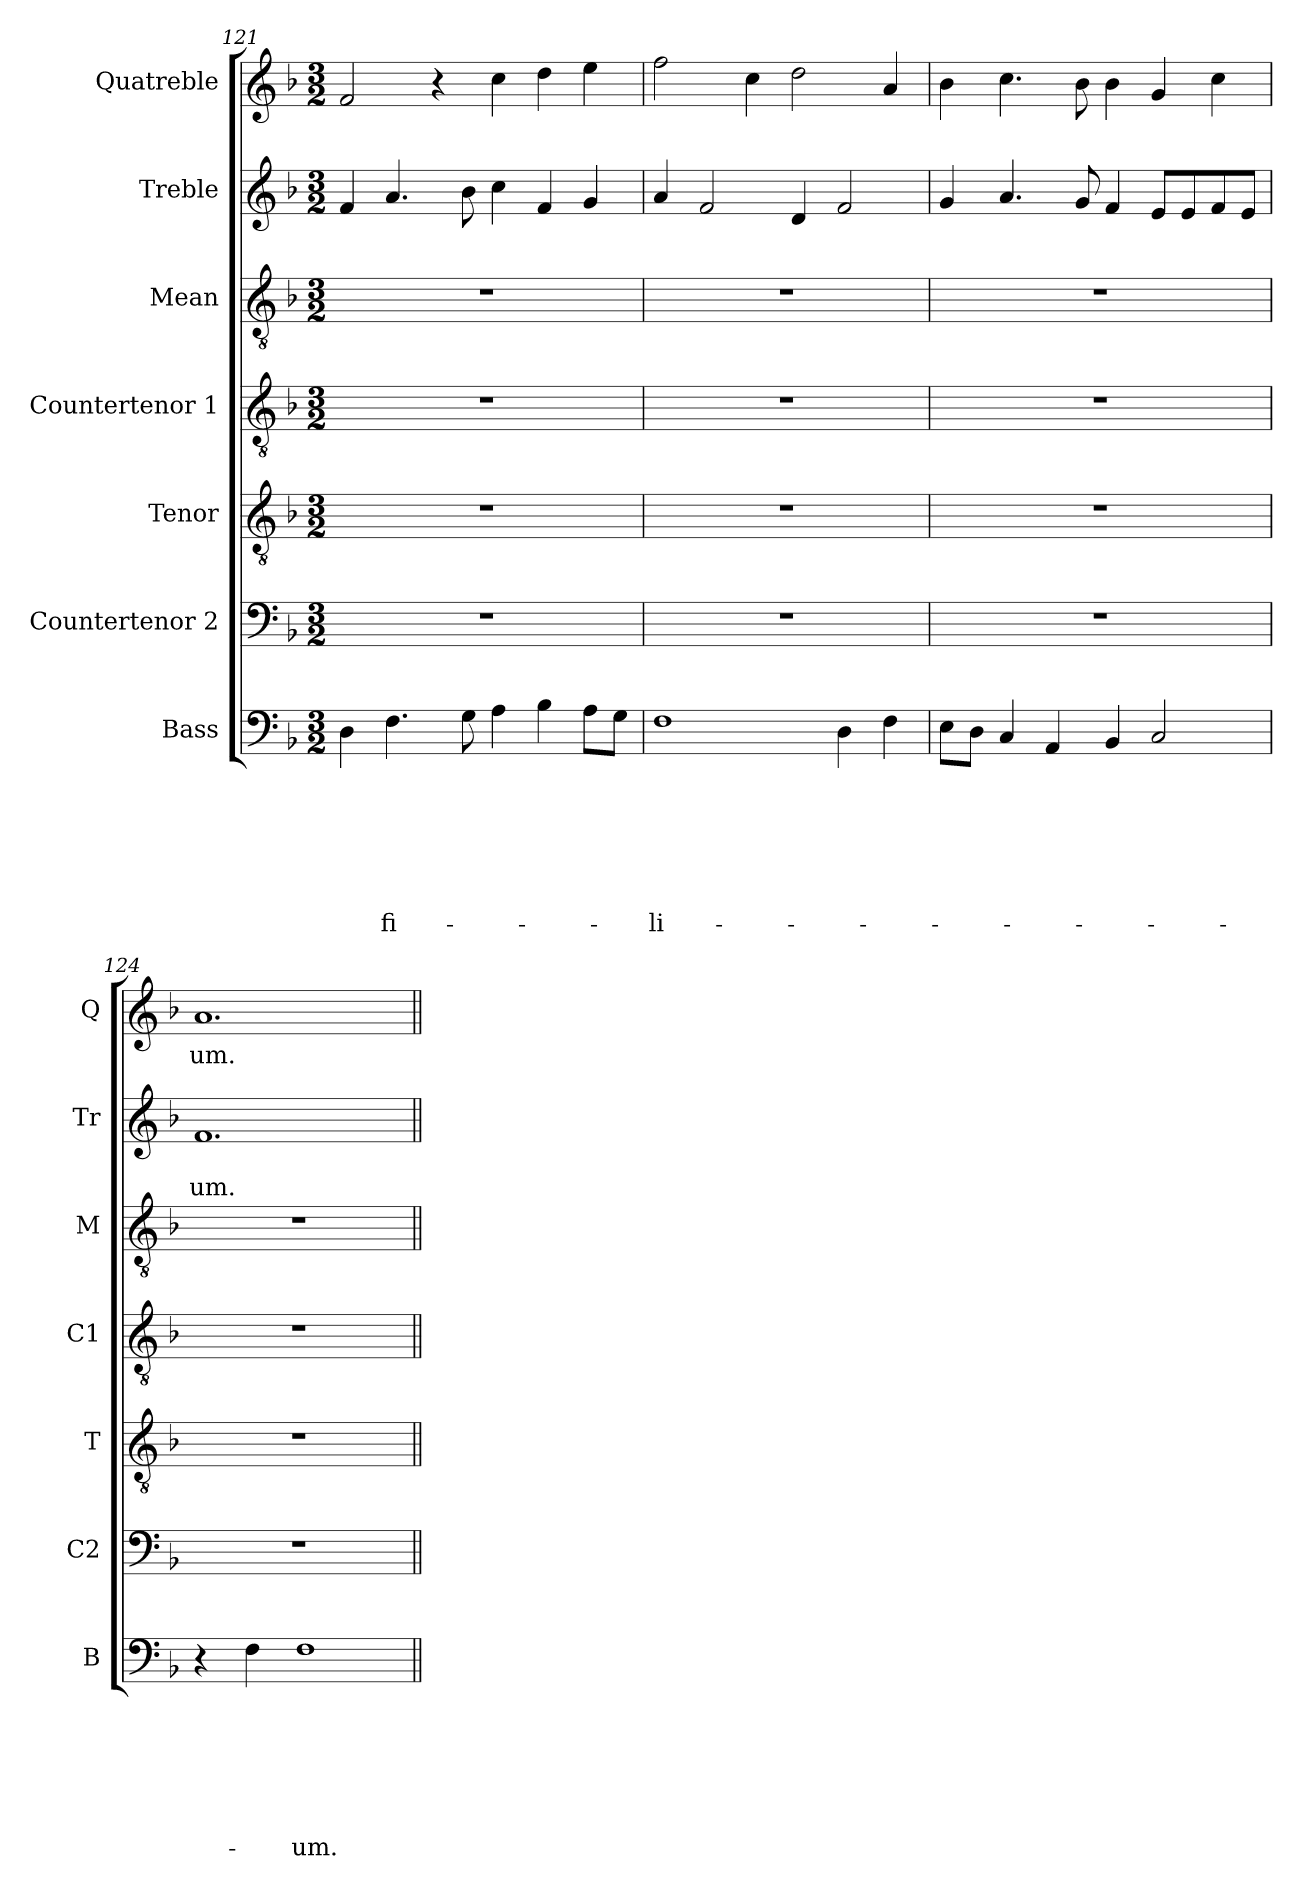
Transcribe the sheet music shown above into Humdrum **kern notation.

**kern	**text	**text	**text	**text	**text	**text	**text	**kern	**kern	**kern	**kern	**kern	**text	**text	**kern	**text
*part7	*part7	*part7	*part7	*part7	*part7	*part7	*part7	*part6	*part5	*part4	*part3	*part2	*part2	*part2	*part1	*part1
*staff7	*staff7	*staff7	*staff7	*staff7	*staff7	*staff7	*staff7	*staff6	*staff5	*staff4	*staff3	*staff2	*staff2	*staff2	*staff1	*staff1
*I"Bass	*	*	*	*	*	*	*	*I"Countertenor 2	*I"Tenor	*I"Countertenor 1	*I"Mean	*I"Treble	*	*	*I"Quatreble	*
*I'B	*	*	*	*	*	*	*	*I'C2	*I'T	*I'C1	*I'M	*I'Tr	*	*	*I'Q	*
*clefF4	*	*	*	*	*	*	*	*clefF4	*clefGv2	*clefGv2	*clefGv2	*clefG2	*	*	*clefG2	*
*k[b-]	*	*	*	*	*	*	*	*k[b-]	*k[b-]	*k[b-]	*k[b-]	*k[b-]	*	*	*k[b-]	*
*d:	*	*	*	*	*	*	*	*d:	*d:	*d:	*d:	*d:	*	*	*d:	*
*M3/2	*	*	*	*	*	*	*	*M3/2	*M3/2	*M3/2	*M3/2	*M3/2	*	*	*M3/2	*
=121	=121	=121	=121	=121	=121	=121	=121	=121	=121	=121	=121	=121	=121	=121	=121	=121
4D\	.	.	.	.	.	.	.	1.r	1.r	1.r	1.r	4f/	.	.	2f/	.
4.F\	.	.	.	.	.	.	fi-	.	.	.	.	4.a/	.	.	.	.
.	.	.	.	.	.	.	.	.	.	.	.	.	.	.	4r	.
8G\	.	.	.	.	.	.	.	.	.	.	.	8b-\	.	.	.	.
4A\	.	.	.	.	.	.	.	.	.	.	.	4cc\	.	.	4cc\	.
4B-\	.	.	.	.	.	.	.	.	.	.	.	4f/	.	.	4dd\	.
8A\L	.	.	.	.	.	.	.	.	.	.	.	4g/	.	.	4ee\	.
8G\J	.	.	.	.	.	.	.	.	.	.	.	.	.	.	.	.
=122	=122	=122	=122	=122	=122	=122	=122	=122	=122	=122	=122	=122	=122	=122	=122	=122
1F	.	.	.	.	.	.	-li-	1.r	1.r	1.r	1.r	4a/	.	.	2ff\	.
.	.	.	.	.	.	.	.	.	.	.	.	2f/	.	.	.	.
.	.	.	.	.	.	.	.	.	.	.	.	.	.	.	4cc\	.
.	.	.	.	.	.	.	.	.	.	.	.	4d/	.	.	2dd\	.
4D\	.	.	.	.	.	.	.	.	.	.	.	2f/	.	.	.	.
4F\	.	.	.	.	.	.	.	.	.	.	.	.	.	.	4a/	.
=123	=123	=123	=123	=123	=123	=123	=123	=123	=123	=123	=123	=123	=123	=123	=123	=123
8E\L	.	.	.	.	.	.	.	1.r	1.r	1.r	1.r	4g/	.	.	4b-\	.
8D\J	.	.	.	.	.	.	.	.	.	.	.	.	.	.	.	.
4C/	.	.	.	.	.	.	.	.	.	.	.	4.a/	.	.	4.cc\	.
4AA/	.	.	.	.	.	.	.	.	.	.	.	.	.	.	.	.
.	.	.	.	.	.	.	.	.	.	.	.	8g/	.	.	8b-\	.
4BB-/	.	.	.	.	.	.	.	.	.	.	.	4f/	.	.	4b-\	.
2C/	.	.	.	.	.	.	.	.	.	.	.	8e/L	.	.	4g/	.
.	.	.	.	.	.	.	.	.	.	.	.	8e/	.	.	.	.
.	.	.	.	.	.	.	.	.	.	.	.	8f/	.	.	4cc\	.
.	.	.	.	.	.	.	.	.	.	.	.	8e/J	.	.	.	.
=124	=124	=124	=124	=124	=124	=124	=124	=124	=124	=124	=124	=124	=124	=124	=124	=124
4r	.	.	.	.	.	.	.	1.r	1.r	1.r	1.r	1.f	.	-um.	1.a	-um.
4F\	.	.	.	.	.	.	.	.	.	.	.	.	.	.	.	.
1F	.	.	.	.	.	.	-um.	.	.	.	.	.	.	.	.	.
=||	=||	=||	=||	=||	=||	=||	=||	=||	=||	=||	=||	=||	=||	=||	=||	=||
*-	*-	*-	*-	*-	*-	*-	*-	*-	*-	*-	*-	*-	*-	*-	*-	*-
